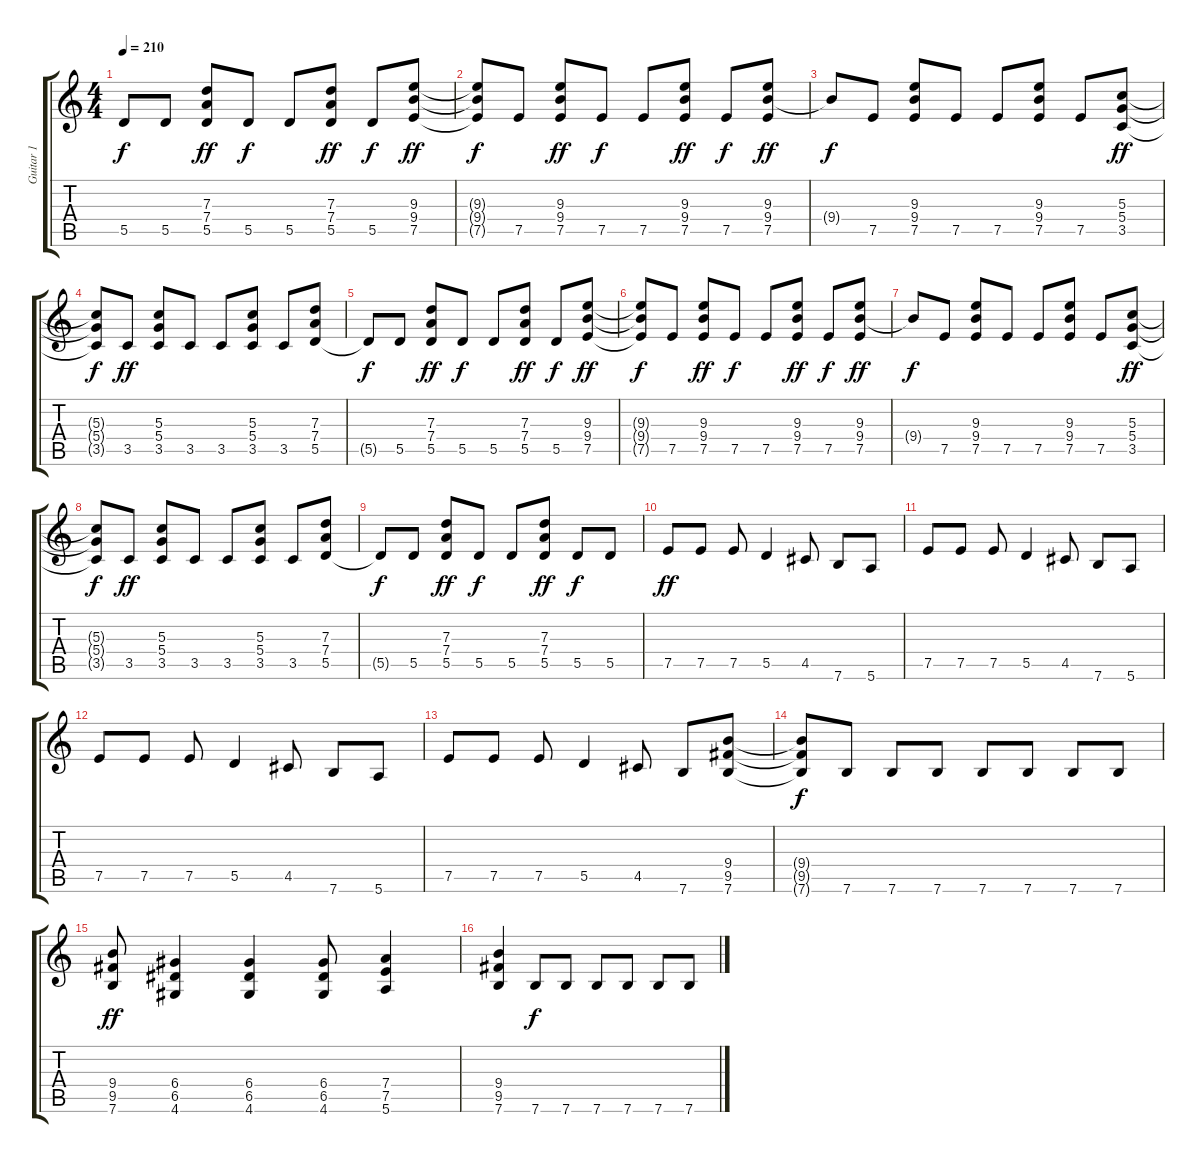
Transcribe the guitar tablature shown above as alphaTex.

\track ("Guitar 1" "Guitar 1") {instrument overdrivenguitar}
\staff {score tabs}
\tuning (E4 B3 G3 D3 A2 E2) {hide}
\ts (4 4)
\tempo 210
\clef g2
\ks c
5.5{t}.8{dy f} 5.5.8 (7.3 7.4 5.5).8{dy ff} 5.5.8{dy f} 5.5.8 (7.3 7.4 5.5).8{dy ff} 5.5.8{dy f} (9.3 9.4 7.5).8{dy ff} |
(9.3{t} 9.4{t} 7.5{t}).8{dy f} 7.5.8 (9.3 9.4 7.5).8{dy ff} 7.5.8{dy f} 7.5.8 (9.3 9.4 7.5).8{dy ff} 7.5.8{dy f} (9.3 9.4 7.5).8{dy ff} |
9.4{t}.8{dy f} 7.5.8 (9.3 9.4 7.5).8 7.5.8 7.5.8 (9.3 9.4 7.5).8 7.5.8 (5.3 5.4 3.5).8{dy ff} |
(5.3{t} 5.4{t} 3.5{t}).8{dy f} 3.5.8{dy ff} (5.3 5.4 3.5).8 3.5.8 3.5.8 (5.3 5.4 3.5).8 3.5.8 (7.3 7.4 5.5).8 |
5.5{t}.8{dy f} 5.5.8 (7.3 7.4 5.5).8{dy ff} 5.5.8{dy f} 5.5.8 (7.3 7.4 5.5).8{dy ff} 5.5.8{dy f} (9.3 9.4 7.5).8{dy ff} |
(9.3{t} 9.4{t} 7.5{t}).8{dy f} 7.5.8 (9.3 9.4 7.5).8{dy ff} 7.5.8{dy f} 7.5.8 (9.3 9.4 7.5).8{dy ff} 7.5.8{dy f} (9.3 9.4 7.5).8{dy ff} |
9.4{t}.8{dy f} 7.5.8 (9.3 9.4 7.5).8 7.5.8 7.5.8 (9.3 9.4 7.5).8 7.5.8 (5.3 5.4 3.5).8{dy ff} |
(5.3{t} 5.4{t} 3.5{t}).8{dy f} 3.5.8{dy ff} (5.3 5.4 3.5).8 3.5.8 3.5.8 (5.3 5.4 3.5).8 3.5.8 (7.3 7.4 5.5).8 |
5.5{t}.8{dy f} 5.5.8 (7.3 7.4 5.5).8{dy ff} 5.5.8{dy f} 5.5.8 (7.3 7.4 5.5).8{dy ff} 5.5.8{dy f} 5.5.8 |
7.5.8{dy ff} 7.5.8 7.5.8 5.5.4 4.5.8 7.6.8 5.6.8 |
7.5.8 7.5.8 7.5.8 5.5.4 4.5.8 7.6.8 5.6.8 |
7.5.8 7.5.8 7.5.8 5.5.4 4.5.8 7.6.8 5.6.8 |
7.5.8 7.5.8 7.5.8 5.5.4 4.5.8 7.6.8 (9.4 9.5 7.6).8 |
(9.4{t} 9.5{t} 7.6{t}).8{dy f} 7.6.8 7.6.8 7.6.8 7.6.8 7.6.8 7.6.8 7.6.8 |
(9.4 9.5 7.6).8{dy ff} (6.4 6.5 4.6).4 (6.4 6.5 4.6).4 (6.4 6.5 4.6).8 (7.4 7.5 5.6).4 |
(9.4 9.5 7.6).4 7.6.8{dy f} 7.6.8 7.6.8 7.6.8 7.6.8 7.6.8
